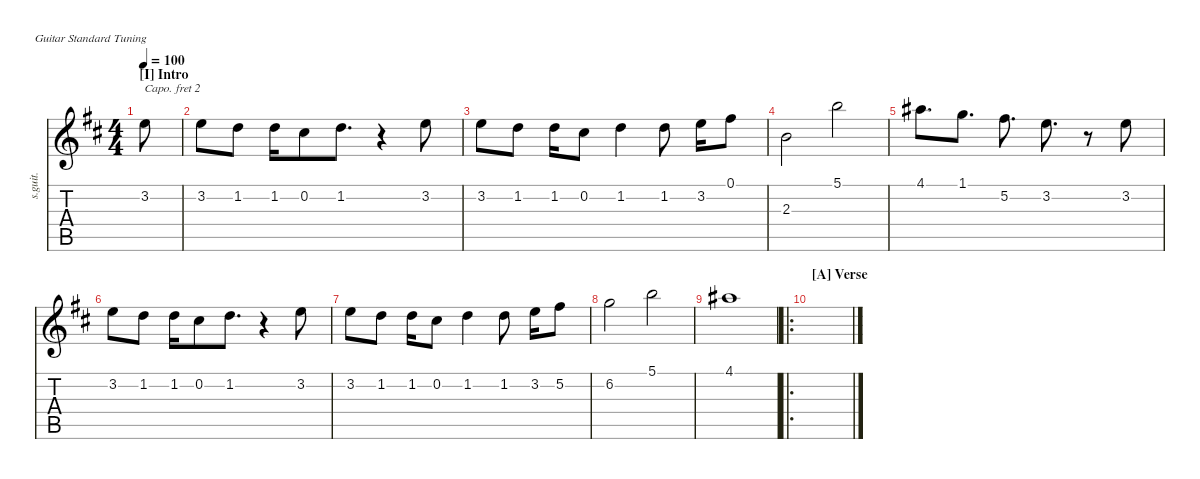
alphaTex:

\defaultSystemsLayout 4
\hideDynamics
\bracketExtendMode nobrackets
\otherSystemsTrackNameOrientation horizontal
\track ("El. guitar" "s.guit.") {multiBarRest instrument acousticguitarsteel}
\staff {score tabs}
\capo 2
\tuning (E4 B3 G3 D3 A2 E2)
\ts (4 4)
\beaming (8 2 2 2 2)
\section ("I" "Intro")
\ac
\tempo 100
\clef g2
\ks d
3.2{acc forcenatural}.8{dy mf instrument acousticguitarsteel beam Down} |
3.2{acc forcenatural}.8{beam Down} 1.2{acc forcenatural}.8{beam Down} 1.2{acc forcenatural}.16{beam Down} 0.2{acc #}.8{beam Down} 1.2{acc forcenatural}.8{d beam Down} r.4{beam Down} 3.2{acc forcenatural}.8{beam Down} |
3.2{acc forcenatural}.8{beam Down} 1.2{acc forcenatural}.8{beam Down} 1.2{acc forcenatural}.16{beam Down} 0.2{acc #}.8{beam Down} 1.2{acc forcenatural}.4{beam Down} 1.2{acc forcenatural}.8{beam Down} 3.2{acc forcenatural}.16{beam Down} 0.1{acc #}.8{beam Down} |
2.3{acc forcenatural}.2{beam Down} 5.1{acc forcenatural}.2{beam Down} |
4.1{acc #}.8{d beam Down} 1.1{acc forcenatural}.8{d beam Down} 5.2{acc #}.8{d beam Down} 3.2{acc forcenatural}.8{d beam Down} r.8{beam Down} 3.2{acc forcenatural}.8{beam Down} |
3.2{acc forcenatural}.8{beam Down} 1.2{acc forcenatural}.8{beam Down} 1.2{acc forcenatural}.16{beam Down} 0.2{acc #}.8{beam Down} 1.2{acc forcenatural}.8{d beam Down} r.4{beam Down} 3.2{acc forcenatural}.8{beam Down} |
3.2{acc forcenatural}.8{beam Down} 1.2{acc forcenatural}.8{beam Down} 1.2{acc forcenatural}.16{beam Down} 0.2{acc #}.8{beam Down} 1.2{acc forcenatural}.4{beam Down} 1.2{acc forcenatural}.8{beam Down} 3.2{acc forcenatural}.16{beam Down} 5.2{acc #}.8{beam Down} |
6.2{acc forcenatural}.2{beam Down} 5.1{acc forcenatural}.2{beam Down} |
4.1{acc #}.1{beam Down} |
\ro
\section ("A" "Verse")
